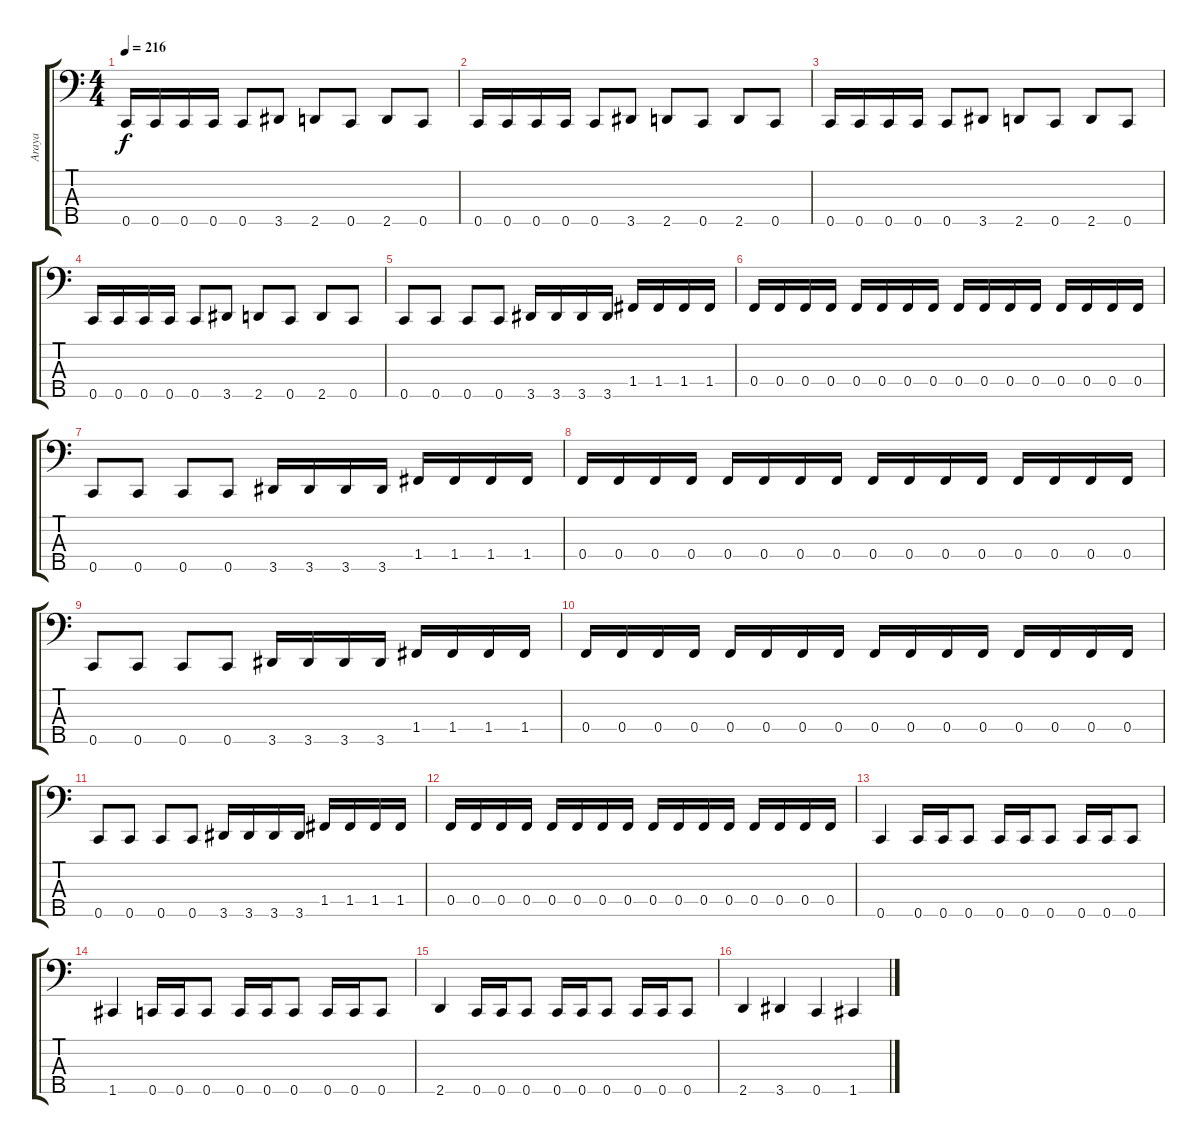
\track ("Araya" "Araya") {instrument electricbasspick}
\staff {score tabs}
\tuning (Ab2 Eb2 Bb1 F1 C1) {hide}
\ts (4 4)
\tempo 216
\clef f4
\ks c
0.5.16{dy f} 0.5.16 0.5.16 0.5.16 0.5.8 3.5.8 2.5.8 0.5.8 2.5.8 0.5.8 |
0.5.16 0.5.16 0.5.16 0.5.16 0.5.8 3.5.8 2.5.8 0.5.8 2.5.8 0.5.8 |
0.5.16 0.5.16 0.5.16 0.5.16 0.5.8 3.5.8 2.5.8 0.5.8 2.5.8 0.5.8 |
0.5.16 0.5.16 0.5.16 0.5.16 0.5.8 3.5.8 2.5.8 0.5.8 2.5.8 0.5.8 |
0.5.8 0.5.8 0.5.8 0.5.8 3.5.16 3.5.16 3.5.16 3.5.16 1.4.16 1.4.16 1.4.16 1.4.16 |
0.4.16 0.4.16 0.4.16 0.4.16 0.4.16 0.4.16 0.4.16 0.4.16 0.4.16 0.4.16 0.4.16 0.4.16 0.4.16 0.4.16 0.4.16 0.4.16 |
0.5.8 0.5.8 0.5.8 0.5.8 3.5.16 3.5.16 3.5.16 3.5.16 1.4.16 1.4.16 1.4.16 1.4.16 |
0.4.16 0.4.16 0.4.16 0.4.16 0.4.16 0.4.16 0.4.16 0.4.16 0.4.16 0.4.16 0.4.16 0.4.16 0.4.16 0.4.16 0.4.16 0.4.16 |
0.5.8 0.5.8 0.5.8 0.5.8 3.5.16 3.5.16 3.5.16 3.5.16 1.4.16 1.4.16 1.4.16 1.4.16 |
0.4.16 0.4.16 0.4.16 0.4.16 0.4.16 0.4.16 0.4.16 0.4.16 0.4.16 0.4.16 0.4.16 0.4.16 0.4.16 0.4.16 0.4.16 0.4.16 |
0.5.8 0.5.8 0.5.8 0.5.8 3.5.16 3.5.16 3.5.16 3.5.16 1.4.16 1.4.16 1.4.16 1.4.16 |
0.4.16 0.4.16 0.4.16 0.4.16 0.4.16 0.4.16 0.4.16 0.4.16 0.4.16 0.4.16 0.4.16 0.4.16 0.4.16 0.4.16 0.4.16 0.4.16 |
0.5.4 0.5.16 0.5.16 0.5.8 0.5.16 0.5.16 0.5.8 0.5.16 0.5.16 0.5.8 |
1.5.4 0.5.16 0.5.16 0.5.8 0.5.16 0.5.16 0.5.8 0.5.16 0.5.16 0.5.8 |
2.5.4 0.5.16 0.5.16 0.5.8 0.5.16 0.5.16 0.5.8 0.5.16 0.5.16 0.5.8 |
2.5.4 3.5.4 0.5.4 1.5.4
